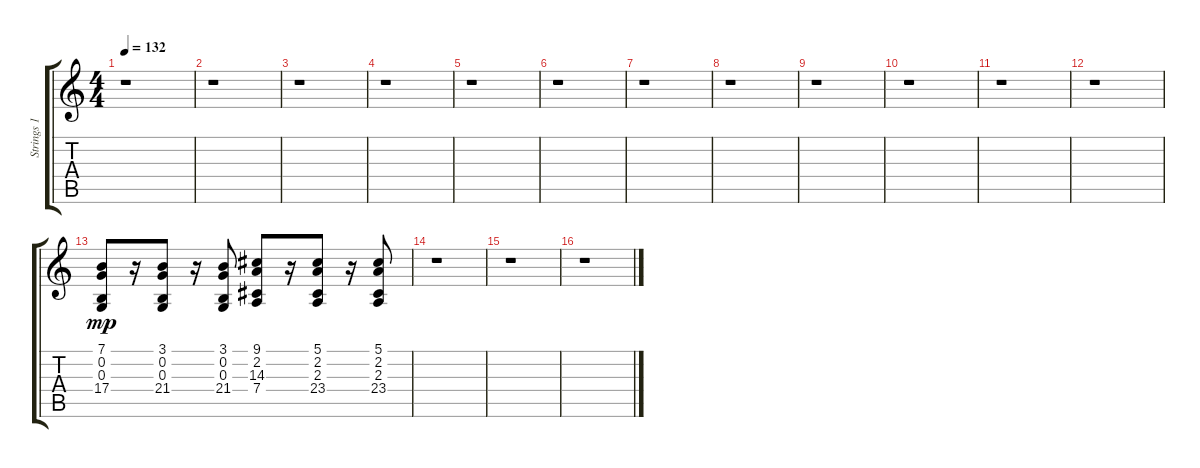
\track ("Strings 1" "Strings 1") {instrument stringensemble1}
\staff {score tabs}
\tuning (E4 B3 G3 D3 A2 E2) {hide}
\ts (4 4)
\tempo 132
\clef g2
\ks c
r.1{dy mp instrument stringensemble1} |
r.1 |
r.1 |
r.1 |
r.1 |
r.1 |
r.1 |
r.1 |
r.1 |
r.1 |
r.1 |
r.1 |
(7.1 0.2 0.3 17.4).8 r.16 (3.1 0.2 0.3 21.4).8 r.16 (3.1 0.2 0.3 21.4).8 (9.1 2.2 14.3 7.4).8 r.16 (5.1 2.2 2.3 23.4).8 r.16 (5.1 2.2 2.3 23.4).8 |
r.1 |
r.1 |
r.1
